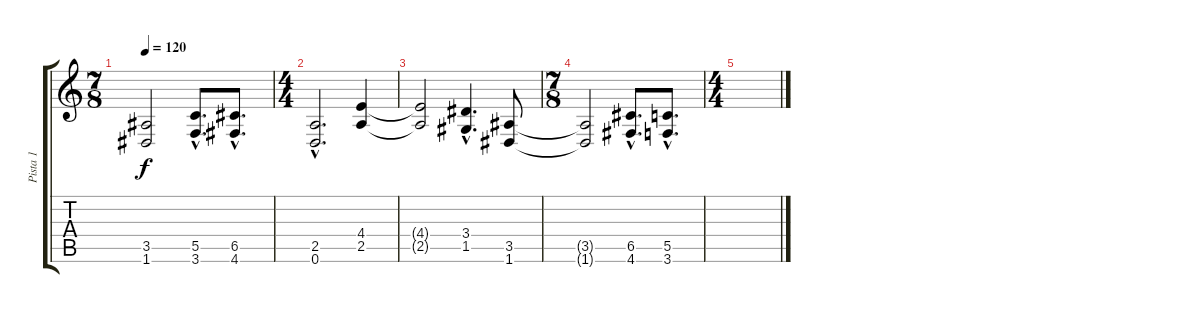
\track ("Pista 1" "Pista 1") {instrument distortionguitar}
\staff {score tabs}
\tuning (D4 A3 F3 C3 G2 D2) {hide}
\ts (7 8)
\tempo 120
\clef g2
\ks c
(3.5{t} 1.6{t}).2{dy f} (5.5{hac} 3.6{hac}).8{d} (6.5{hac} 4.6{hac}).8{d} |
\ts (4 4)
(2.5{hac} 0.6{hac}).2{d} (4.4 2.5).4 |
(4.4{t} 2.5{t}).2 (3.4{hac} 1.5{hac}).4{d} (3.5 1.6).8 |
\ts (7 8)
(3.5{t} 1.6{t}).2 (6.5{hac} 4.6{hac}).8{d} (5.5{hac} 3.6{hac}).8{d} |
\ts (4 4)
